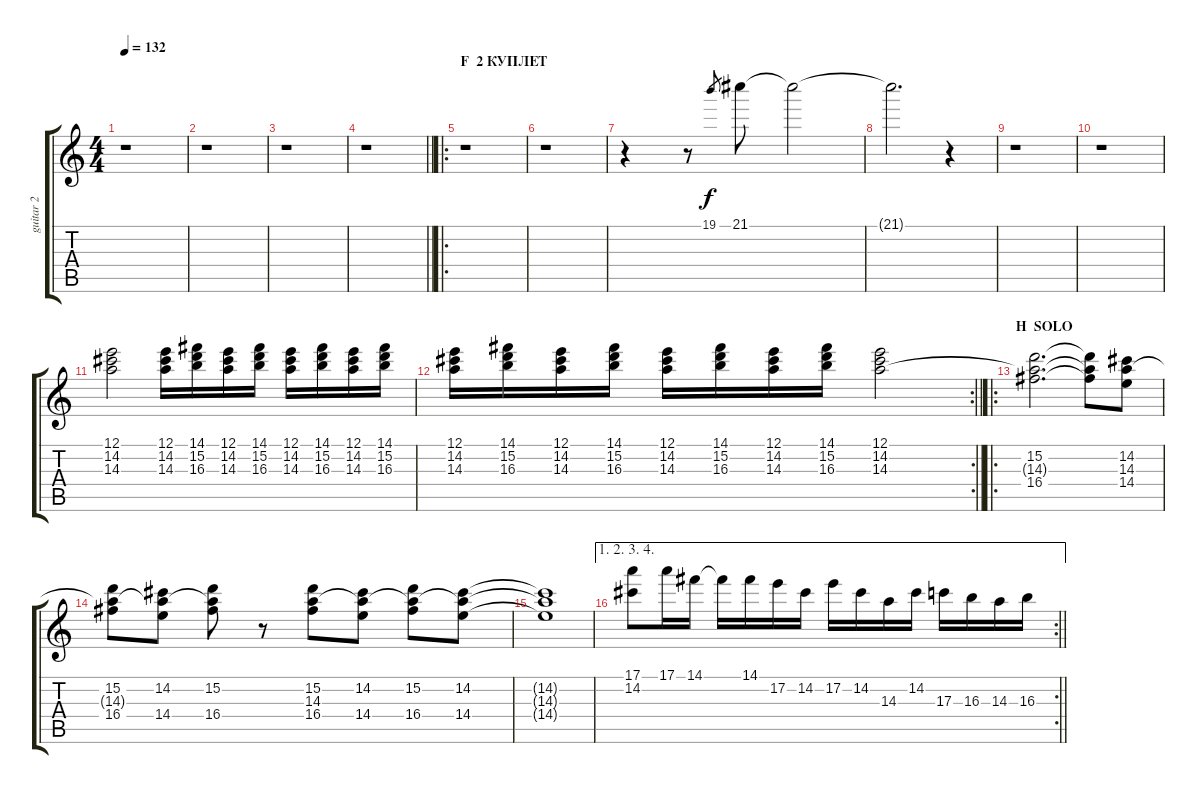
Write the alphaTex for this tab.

\track ("guitar 2" "guitar 2") {instrument distortionguitar}
\staff {score tabs}
\tuning (E4 B3 G3 D3 A2 E2) {hide}
\ts (4 4)
\tempo 132
\clef g2
\ks c
r.1{dy f} |
r.1 |
r.1 |
\barLineRight lightlight
r.1 |
\ro
\section ("" "F  2 КУПЛЕТ")
r.1 |
r.1 |
r.4 r.8 19.1.8{gr} 21.1.8 21.1{t}.2 |
21.1{t}.2{d} r.4 |
r.1 |
r.1 |
(12.1 14.2 14.3).2 (12.1 14.2 14.3).16 (14.1 15.2 16.3).16 (12.1 14.2 14.3).16 (14.1 15.2 16.3).16 (12.1 14.2 14.3).16 (14.1 15.2 16.3).16 (12.1 14.2 14.3).16 (14.1 15.2 16.3).16 |
\rc 2
\barLineRight lightlight
(12.1 14.2 14.3).16 (14.1 15.2 16.3).16 (12.1 14.2 14.3).16 (14.1 15.2 16.3).16 (12.1 14.2 14.3).16 (14.1 15.2 16.3).16 (12.1 14.2 14.3).16 (14.1 15.2 16.3).16 (12.1 14.2 14.3).2 |
\ro
\section ("" "H  SOLO")
(15.2 14.3{t} 16.4).2{d} (15.2{t} 14.3{t} 16.4{t}).8 (14.2 14.3 14.4).8 |
(15.2 14.3{t} 16.4).8 (14.2 14.3{t} 14.4).8 (15.2 14.3{t} 16.4).8 r.8 (15.2 14.3 16.4).8 (14.2 14.3{t} 14.4).8 (15.2 14.3{t} 16.4).8 (14.2 14.3{t} 14.4).8 |
(14.2{t} 14.3{t} 14.4{t}).1 |
\ae (1 2 3 4)
\rc 2
\barLineRight lightlight
(17.1 14.2).8 17.1.16 14.1.16 14.1{t}.16 14.1.16 17.2.16 14.2.16 17.2.16 14.2.16 14.3.16 14.2.16 17.3.16 16.3.16 14.3.16 16.3.16
